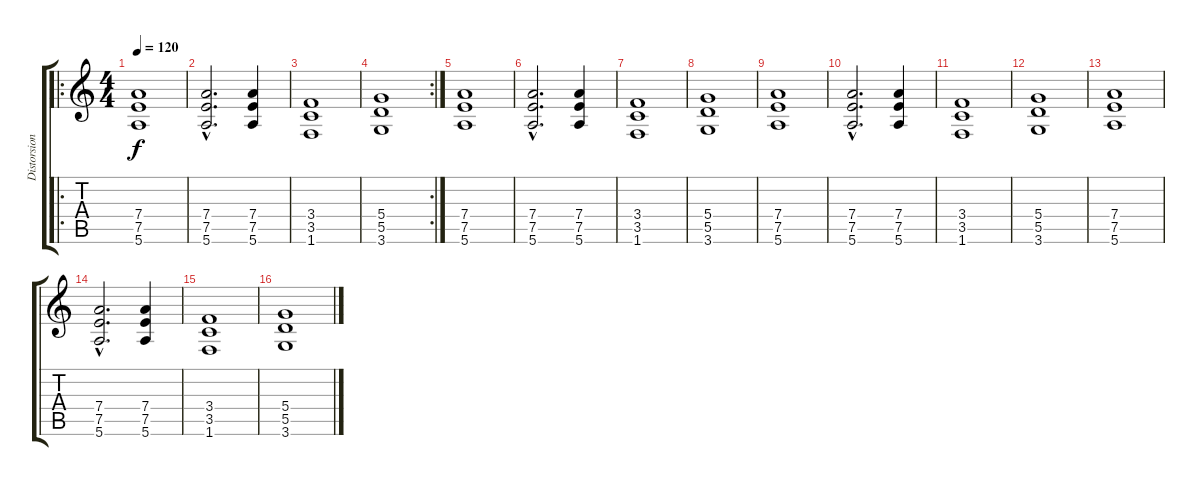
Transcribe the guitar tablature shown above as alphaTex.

\track ("Distorsion Guitar" "Distorsion") {instrument distortionguitar}
\staff {score tabs}
\tuning (E4 B3 G3 D3 A2 E2) {hide}
\ro
\ts (4 4)
\tempo 120
\clef g2
\ks c
(7.4 7.5 5.6).1{dy f} |
(7.4{hac} 7.5{hac} 5.6{hac}).2{d} (7.4 7.5 5.6).4 |
(3.4 3.5 1.6).1 |
\rc 2
(5.4 5.5 3.6).1 |
(7.4 7.5 5.6).1 |
(7.4{hac} 7.5{hac} 5.6{hac}).2{d} (7.4 7.5 5.6).4 |
(3.4 3.5 1.6).1 |
(5.4 5.5 3.6).1 |
(7.4 7.5 5.6).1 |
(7.4{hac} 7.5{hac} 5.6{hac}).2{d} (7.4 7.5 5.6).4 |
(3.4 3.5 1.6).1 |
(5.4 5.5 3.6).1 |
(7.4 7.5 5.6).1 |
(7.4{hac} 7.5{hac} 5.6{hac}).2{d} (7.4 7.5 5.6).4 |
(3.4 3.5 1.6).1 |
(5.4 5.5 3.6).1
